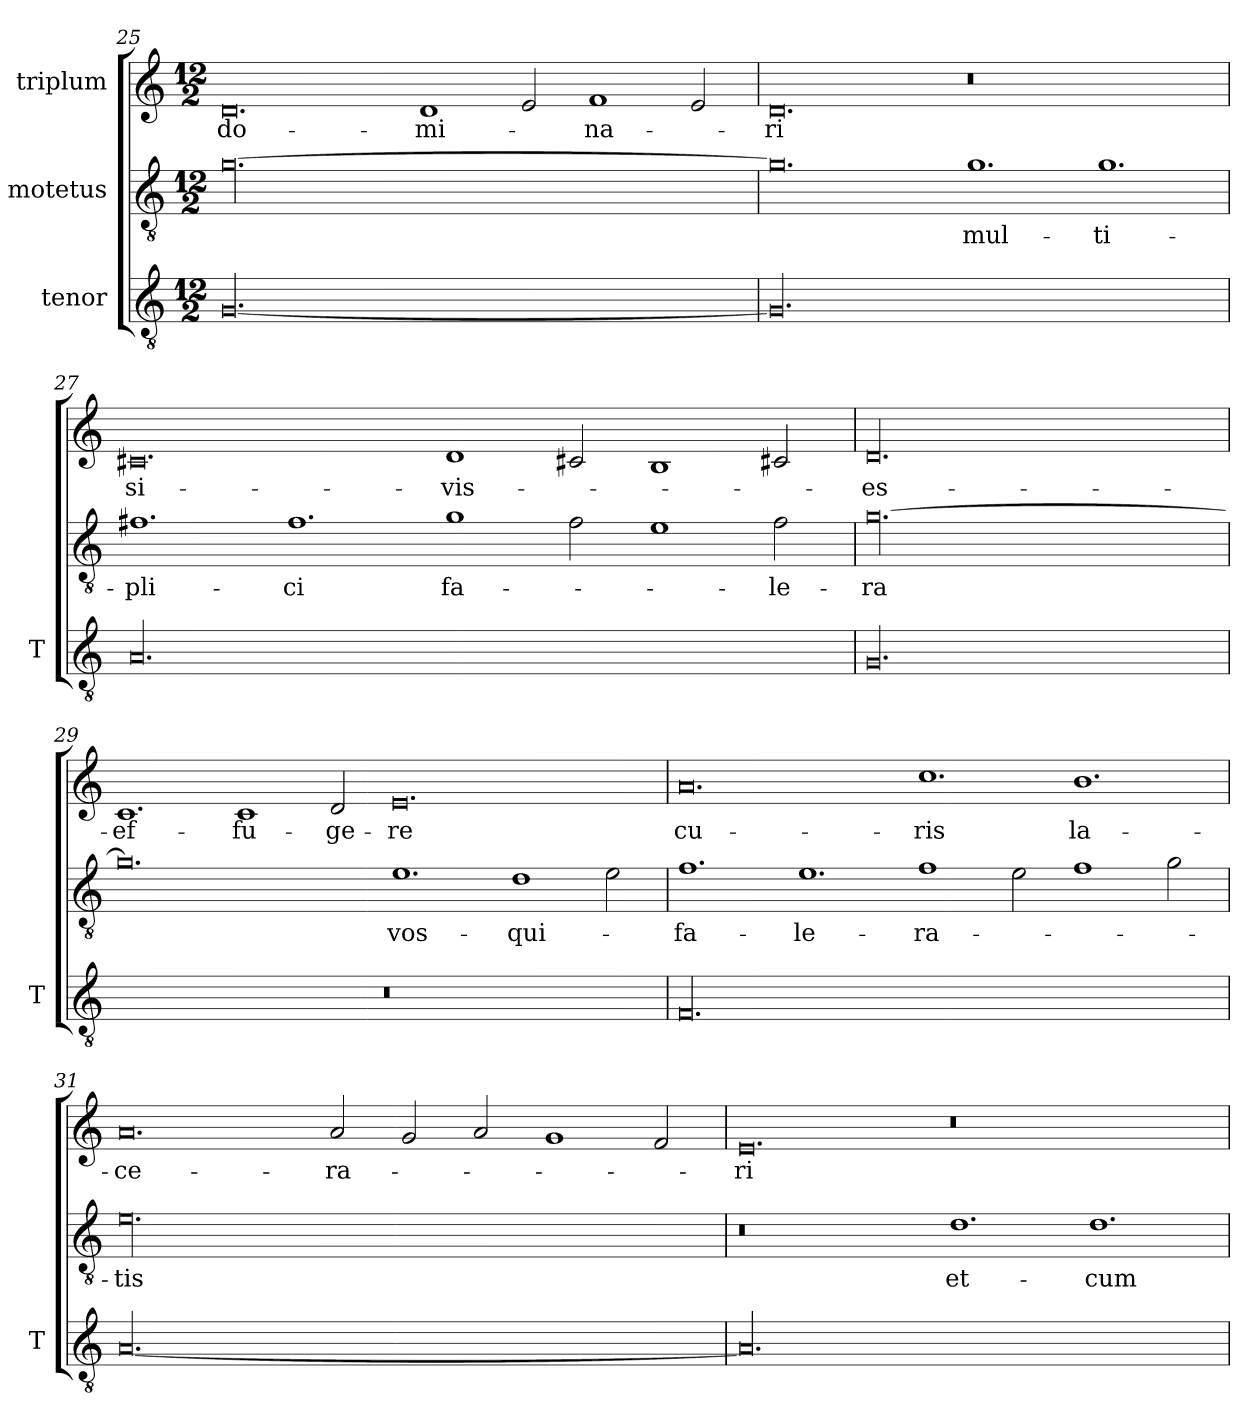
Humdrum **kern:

**kern	**kern	**text	**kern	**text
*part3	*part2	*part2	*part1	*part1
*staff3	*staff2	*staff2	*staff1	*staff1
*I"tenor	*I"motetus	*	*I"triplum	*
*I'T	*	*	*	*
*clefGv2	*clefGv2	*	*clefG2	*
*k[]	*k[]	*	*k[]	*
*C:	*C:	*	*C:	*
*M12/2	*M12/2	*	*M12/2	*
=25	=25	=25	=25	=25
[00.G/	[00.g\	.	0.d/	do-
.	.	.	1d/	-mi-
.	.	.	2e/	.
.	.	.	1f/	-na-
.	.	.	2e/	.
=26	=26	=26	=26	=26
00.G/]	0.g\]	.	0.d/	-ri
.	1.g\	mul-	0.r	.
.	1.g\	-ti-	.	.
=27	=27	=27	=27	=27
00.A/	1.f#X\	-pli-	0.c#X/	si-
.	1.f#\	-ci	.	.
.	1g\	fa-	1d/	vis-
.	2f#\	.	2c#X/	.
.	1e\	.	1B/	.
.	2f#\	-le-	2c#X/	.
=28	=28	=28	=28	=28
00.G/	[00.g\	-ra	00.d/	es-
=29	=29	=29	=29	=29
00.r	0.g\]	.	1.c/	ef-
.	.	.	1c/	-fu-
.	.	.	2d/	-ge-
.	1.e\	vos-	0.e/	-re
.	1d\	qui-	.	.
.	2e\	.	.	.
=30	=30	=30	=30	=30
00.F/	1.f\	fa-	0.a/	cu-
.	1.e\	-le-	.	.
.	1f\	-ra-	1.cc\	-ris
.	2e\	.	.	.
.	1f\	.	1.b\	la-
.	2g\	.	.	.
=31	=31	=31	=31	=31
[00.A/	00.e\	-tis	0.a/	-ce-
.	.	.	2a/	-ra-
.	.	.	2g/	.
.	.	.	2a/	.
.	.	.	1g/	.
.	.	.	2f/	.
=32	=32	=32	=32	=32
00.A/]	0.r	.	0.e/	-ri
.	1.d\	et-	0.r	.
.	1.d\	cum-	.	.
=	=	=	=	=
*-	*-	*-	*-	*-
